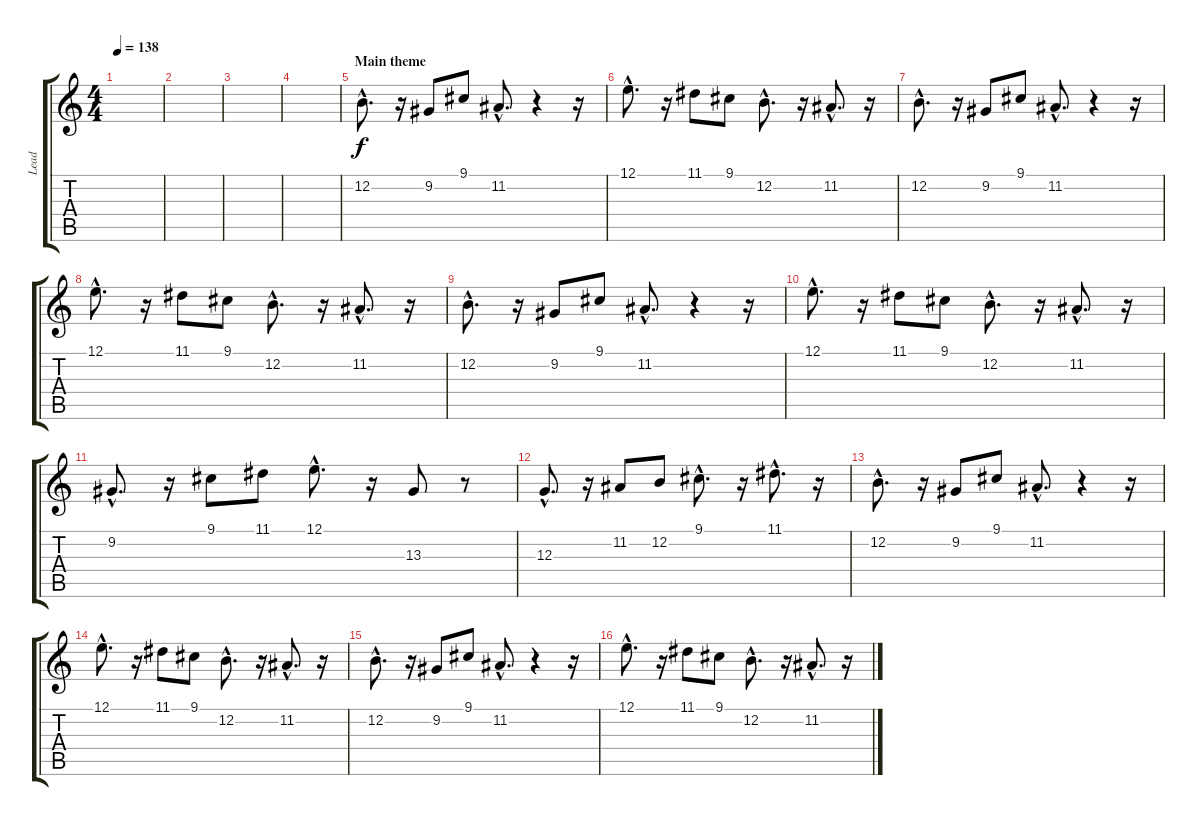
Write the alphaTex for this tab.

\track ("Lead" "Lead") {instrument lead2sawtooth}
\staff {score tabs}
\tuning (E4 B3 G3 D3 A2 E2) {hide}
\ts (4 4)
\tempo 138
\clef g2
\ks c
|
|
|
|
\section ("" "Main theme")
12.2{hac}.8{d} r.16 9.2.8 9.1.8 11.2{hac}.8{d} r.4 r.16 |
12.1{hac}.8{d} r.16 11.1.8 9.1.8 12.2{hac}.8{d} r.16 11.2{hac}.8{d} r.16 |
12.2{hac}.8{d} r.16 9.2.8 9.1.8 11.2{hac}.8{d} r.4 r.16 |
12.1{hac}.8{d} r.16 11.1.8 9.1.8 12.2{hac}.8{d} r.16 11.2{hac}.8{d} r.16 |
12.2{hac}.8{d} r.16 9.2.8 9.1.8 11.2{hac}.8{d} r.4 r.16 |
12.1{hac}.8{d} r.16 11.1.8 9.1.8 12.2{hac}.8{d} r.16 11.2{hac}.8{d} r.16 |
9.2{hac}.8{d} r.16 9.1.8 11.1.8 12.1{hac}.8{d} r.16 13.3.8 r.8 |
12.3{hac}.8{d} r.16 11.2.8 12.2.8 9.1{hac}.8{d} r.16 11.1{hac}.8{d} r.16 |
12.2{hac}.8{d} r.16 9.2.8 9.1.8 11.2{hac}.8{d} r.4 r.16 |
12.1{hac}.8{d} r.16 11.1.8 9.1.8 12.2{hac}.8{d} r.16 11.2{hac}.8{d} r.16 |
12.2{hac}.8{d} r.16 9.2.8 9.1.8 11.2{hac}.8{d} r.4 r.16 |
12.1{hac}.8{d} r.16 11.1.8 9.1.8 12.2{hac}.8{d} r.16 11.2{hac}.8{d} r.16
